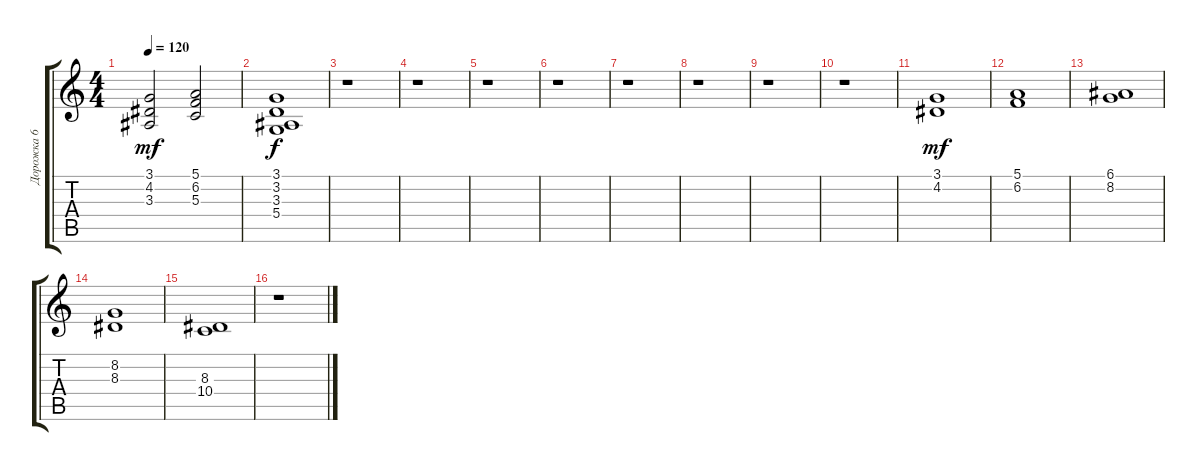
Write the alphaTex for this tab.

\track ("Дорожка 6" "Дорожка 6") {instrument stringensemble2}
\staff {score tabs}
\tuning (E4 B3 G3 D3 A2 E2) {hide}
\ts (4 4)
\tempo 120
\clef g2
\ks c
(3.1 4.2 3.3).2{dy mf} (5.1 6.2 5.3).2 |
(3.1 3.2 3.3 5.4).1{dy f} |
r.1 |
r.1 |
r.1 |
r.1 |
r.1 |
r.1 |
r.1 |
r.1 |
(3.1 4.2).1{dy mf} |
(5.1 6.2).1 |
(6.1 8.2).1 |
(8.2 8.3).1 |
(8.3 10.4).1 |
r.1
